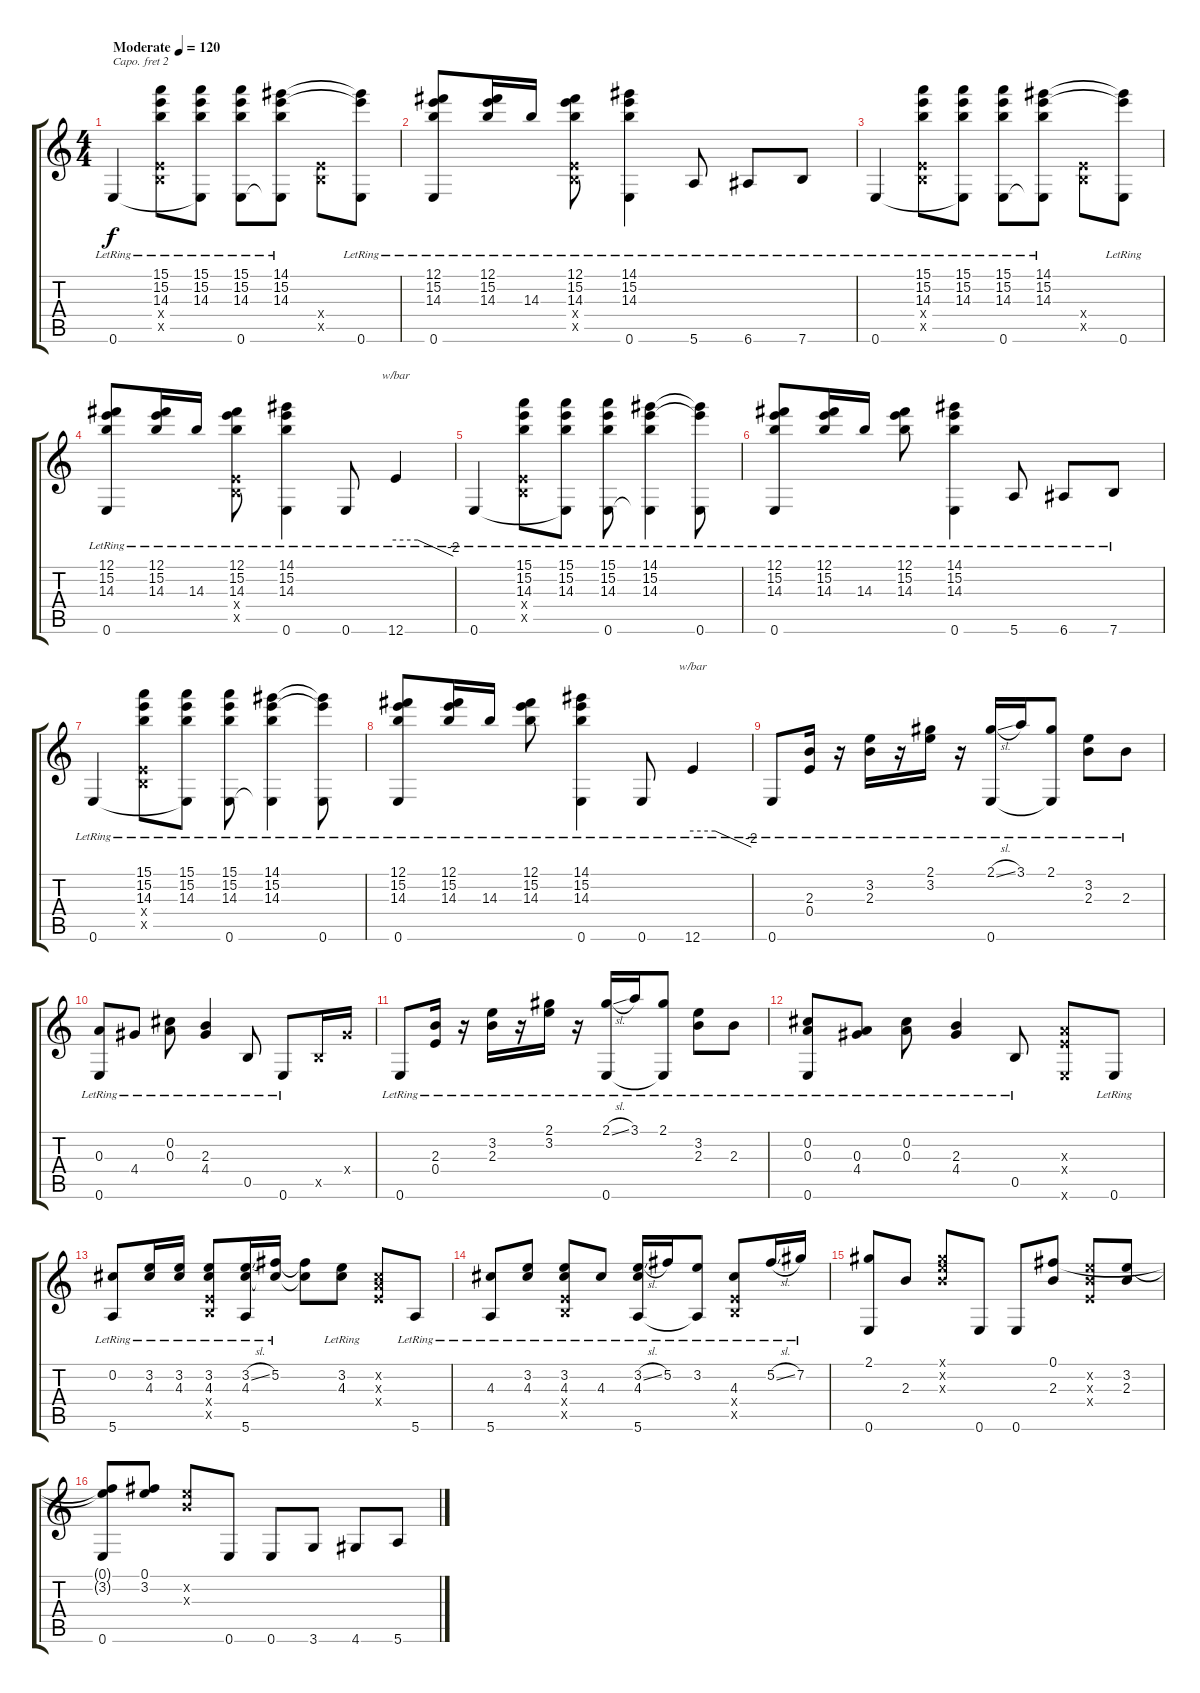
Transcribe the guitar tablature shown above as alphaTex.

\track "" {instrument acousticguitarsteel}
\staff {score tabs}
\capo 2
\tuning (E4 B3 G3 D3 A2 D2) {hide}
\ts (4 4)
\tempo (120 "Moderate")
\clef g2
\ks c
0.6{lr}.4{dy f instrument acousticguitarsteel} (15.1{lr} 15.2{lr} 14.3{lr} 0.4{x} 0.5{x}).8 (15.1{lr} 15.2{lr} 14.3{lr} 0.6{t}).8 (15.1{lr} 15.2{lr} 14.3{lr} 0.6{lr}).8 (14.1{lr} 15.2{lr} 14.3{lr} 0.6{t}).8 (0.4{x} 0.5{x}).8 (14.1{t} 15.2{t} 0.6{lr}).8 |
(12.1{lr} 15.2{lr} 14.3{lr} 0.6{lr}).8 (12.1{lr} 15.2{lr} 14.3{lr}).16 14.3{lr}.16 (12.1{lr} 15.2{lr} 14.3{lr} 0.4{x} 0.5{x}).8 (14.1{lr} 15.2{lr} 14.3{lr} 0.6{lr}).4 5.6{lr}.8 6.6{lr}.8 7.6{lr}.8 |
0.6{lr}.4 (15.1{lr} 15.2{lr} 14.3{lr} 0.4{x} 0.5{x}).8 (15.1{lr} 15.2{lr} 14.3{lr} 0.6{t}).8 (15.1{lr} 15.2{lr} 14.3{lr} 0.6{lr}).8 (14.1{lr} 15.2{lr} 14.3{lr} 0.6{t}).8 (0.4{x} 0.5{x}).8 (14.1{t} 15.2{t} 0.6{lr}).8 |
(12.1{lr} 15.2{lr} 14.3{lr} 0.6{lr}).8 (12.1{lr} 15.2{lr} 14.3{lr}).16 14.3{lr}.16 (12.1{lr} 15.2{lr} 14.3{lr} 0.4{x} 0.5{x}).8 (14.1{lr} 15.2{lr} 14.3{lr} 0.6{lr}).4 0.6{lr}.8 12.6{lr}.4{tbe (custom default 0 0 23 0 60 -8)} |
0.6{lr}.4 (15.1{lr} 15.2{lr} 14.3{lr} 0.4{x} 0.5{x}).8 (15.1{lr} 15.2{lr} 14.3{lr} 0.6{t}).8 (15.1{lr} 15.2{lr} 14.3{lr} 0.6{lr}).8 (14.1{lr} 15.2{lr} 14.3{lr} 0.6{t}).4 (14.1{t} 15.2{t} 0.6{lr}).8 |
(12.1{lr} 15.2{lr} 14.3{lr} 0.6{lr}).8 (12.1{lr} 15.2{lr} 14.3{lr}).16 14.3{lr}.16 (12.1{lr} 15.2{lr} 14.3{lr}).8 (14.1{lr} 15.2{lr} 14.3{lr} 0.6{lr}).4 5.6{lr}.8 6.6{lr}.8 7.6{lr}.8 |
0.6{lr}.4 (15.1{lr} 15.2{lr} 14.3{lr} 0.4{x} 0.5{x}).8 (15.1{lr} 15.2{lr} 14.3{lr} 0.6{t}).8 (15.1{lr} 15.2{lr} 14.3{lr} 0.6{lr}).8 (14.1{lr} 15.2{lr} 14.3{lr} 0.6{t}).4 (14.1{t} 15.2{t} 0.6{lr}).8 |
(12.1{lr} 15.2{lr} 14.3{lr} 0.6{lr}).8 (12.1{lr} 15.2{lr} 14.3{lr}).16 14.3{lr}.16 (12.1{lr} 15.2{lr} 14.3{lr}).8 (14.1{lr} 15.2{lr} 14.3{lr} 0.6{lr}).4 0.6{lr}.8 12.6{lr}.4{tbe (custom default 0 0 23 0 60 -8)} |
0.6{lr}.8 (2.3{lr} 0.4{lr}).16 r.16 (3.2{lr} 2.3{lr}).16 r.16 (2.1{lr} 3.2{lr}).16 r.16 (2.1{sl lr} 0.6{lr}).16 3.1{lr}.16 (2.1{lr} 0.6{t}).8 (3.2{lr} 2.3{lr}).8 2.3{lr}.8 |
(0.3{lr} 0.6{lr}).8 4.4{lr}.8 (0.2{lr} 0.3{lr}).8 (2.3{lr} 4.4{lr}).4 0.5{lr}.8 0.6{lr}.8 0.5{x}.16 4.4{x}.16 |
0.6{lr}.8 (2.3{lr} 0.4{lr}).16 r.16 (3.2{lr} 2.3{lr}).16 r.16 (2.1{lr} 3.2{lr}).16 r.16 (2.1{sl lr} 0.6{lr}).16 3.1{lr}.16 (2.1{lr} 0.6{t}).8 (3.2{lr} 2.3{lr}).8 2.3{lr}.8 |
(0.2{lr} 0.3{lr} 0.6{lr}).8 (0.3{lr} 4.4{lr}).8 (0.2{lr} 0.3{lr}).8 (2.3{lr} 4.4{lr}).4 0.5{lr}.8 (0.3{x} 0.4{x} 0.6{x}).8 0.6{lr}.8 |
(0.2{lr} 5.6{lr}).8 (3.2{lr} 4.3{lr}).16 (3.2{lr} 4.3{lr}).16 (3.2{lr} 4.3{lr} 0.4{x} 0.5{x}).8 (3.2{sl lr} 4.3{lr} 5.6{lr}).16 (5.2{lr} 4.3{t}).16 (5.2{t} 4.3{t}).8 (3.2{lr} 4.3{lr}).8 (0.2{x} 0.3{x} 0.4{x}).8 5.6{lr}.8 |
(4.3{lr} 5.6{lr}).8 (3.2{lr} 4.3{lr}).8 (3.2{lr} 4.3{lr} 0.4{x} 0.5{x}).8 4.3{lr}.8 (3.2{sl lr} 4.3{lr} 5.6{lr}).16 5.2{lr}.16 (3.2{lr} 5.6{t}).8 (4.3{lr} 0.4{x} 0.5{x}).8 5.2{sl lr}.16 7.2{lr}.16 |
(2.1 0.6).8 2.3.8 (2.1{x} 3.2{x} 2.3{x}).8 0.6.8 0.6.8 (0.1 2.3).8 (3.2{x} 2.3{x} 0.4{x}).8 (3.2 2.3).8 |
(0.1{t} 3.2{t} 0.6).8 (0.1 3.2).8 (3.2{x} 2.3{x}).8 0.6.8 0.6.8 3.6.8 4.6.8 5.6.8
